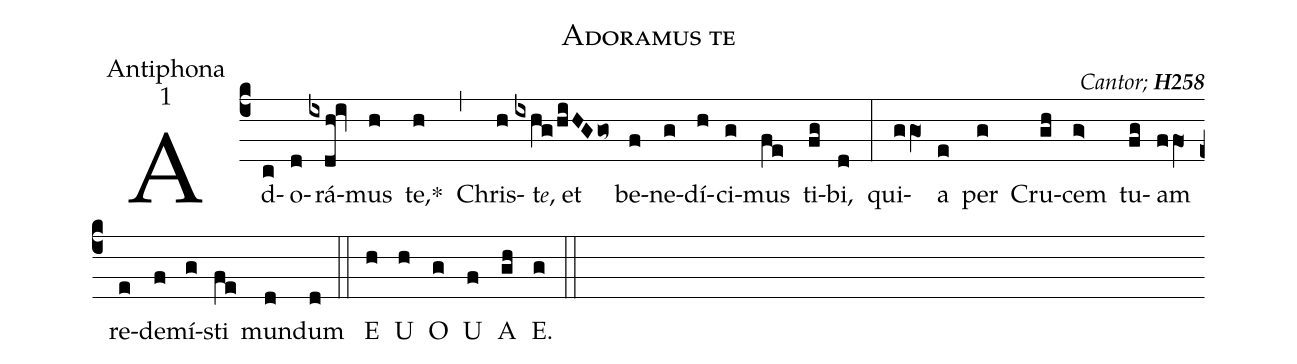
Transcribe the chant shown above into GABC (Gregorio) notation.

name:Adoramus te;
office-part:Antiphona;
mode:1;
commentary:{\itshape\mdseries  Cantor;\/} {\bfseries H258};
%%
(c4) Ad(c)o(d)rá(ixdh!iv)mus(h) te,<sp>*</sp>(h) (,)
Chris(h){t}<e>e</e>, et(ixhg/hiHGgo~) be(f)ne(g)dí(h)ci(g)mus(fe) ti(fg)bi,(d) (:)
qui(ggO1)a(e) per(g) Cru(gh)cem(g>) tu(fg)am(ffO1) re(e)de(f)mí(g)sti(fe) mun(d)dum(d)  (::)
<eu> E(h) U(h) O(g) U(f) A(gh) E.(g) </eu> (::)
